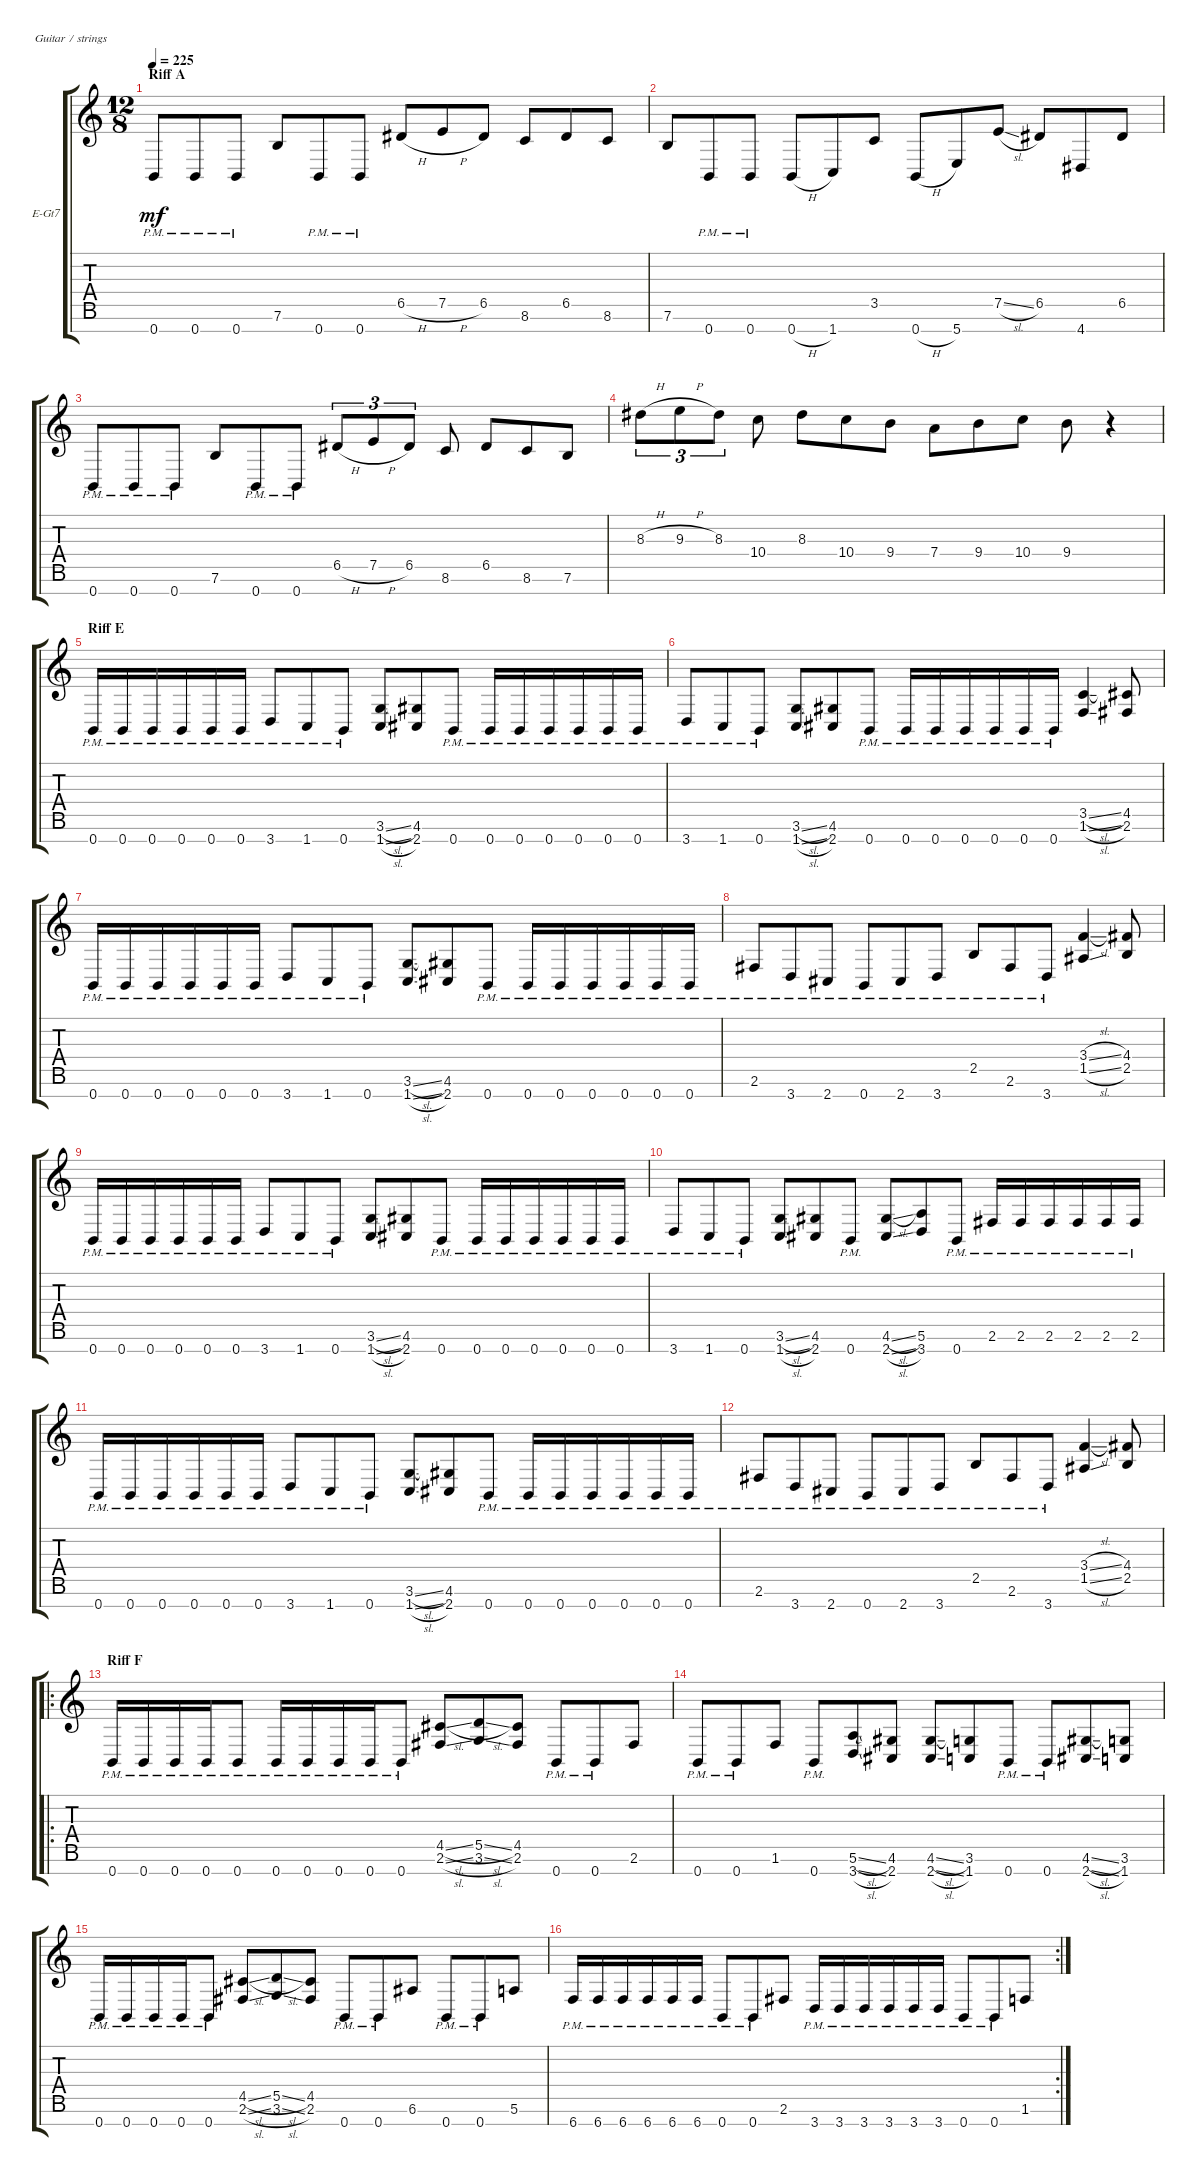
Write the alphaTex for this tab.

\defaultSystemsLayout 4
\bracketExtendMode groupsimilarinstruments
\firstSystemTrackNameOrientation horizontal
\otherSystemsTrackNameOrientation horizontal
\track ("Rhythm Guitar (L)" "E-Gt7") {instrument overdrivenguitar}
\staff {score tabs}
\tuning (E4 B3 G3 D3 A2 E2 B1)
\ts (12 8)
\section ("" "Riff A")
\tempo 225
\clef g2
\ks c
0.7{pm}.8{dy mf} 0.7{pm}.8 0.7{pm}.8 7.6.8 0.7{pm}.8 0.7{pm}.8 6.5{h}.8 7.5{h}.8 6.5.8 8.6.8 6.5.8 8.6.8 |
7.6.8 0.7{pm}.8 0.7{pm}.8 0.7{h}.8 1.7.8 3.5.8 0.7{h}.8 5.7.8 7.5{sl}.8 6.5.8 4.7.8 6.5.8 |
0.7{pm}.8 0.7{pm}.8 0.7{pm}.8 7.6.8 0.7{pm}.8 0.7{pm}.8 6.5{h}.8{tu (3 2)} 7.5{h}.8{tu (3 2)} 6.5.8{tu (3 2)} 8.6.8 6.5.8 8.6.8 7.6.8 |
8.3{h}.8{tu (3 2)} 9.3{h}.8{tu (3 2)} 8.3.8{tu (3 2)} 10.4.8 8.3.8 10.4.8 9.4.8 7.4.8 9.4.8 10.4.8 9.4.8 r.4 |
\section ("" "Riff E")
0.7{pm}.16 0.7{pm}.16 0.7{pm}.16 0.7{pm}.16 0.7{pm}.16 0.7{pm}.16 3.7{pm}.8 1.7{pm}.8 0.7{pm}.8 (1.7{sl} 3.6{sl}).8 (2.7 4.6).8 0.7{pm}.8 0.7{pm}.16 0.7{pm}.16 0.7{pm}.16 0.7{pm}.16 0.7{pm}.16 0.7{pm}.16 |
3.7{pm}.8 1.7{pm}.8 0.7{pm}.8 (1.7{sl} 3.6{sl}).8 (2.7 4.6).8 0.7{pm}.8 0.7{pm}.16 0.7{pm}.16 0.7{pm}.16 0.7{pm}.16 0.7{pm}.16 0.7{pm}.16 (1.6{sl} 3.5{sl}).4 (2.6 4.5).8 |
0.7{pm}.16 0.7{pm}.16 0.7{pm}.16 0.7{pm}.16 0.7{pm}.16 0.7{pm}.16 3.7{pm}.8 1.7{pm}.8 0.7{pm}.8 (1.7{sl} 3.6{sl}).8 (2.7 4.6).8 0.7{pm}.8 0.7{pm}.16 0.7{pm}.16 0.7{pm}.16 0.7{pm}.16 0.7{pm}.16 0.7{pm}.16 |
2.6{pm}.8 3.7{pm}.8 2.7{pm}.8 0.7{pm}.8 2.7{pm}.8 3.7{pm}.8 2.5{pm}.8 2.6{pm}.8 3.7{pm}.8 (1.5{sl} 3.4{sl}).4 (2.5 4.4).8 |
0.7{pm}.16 0.7{pm}.16 0.7{pm}.16 0.7{pm}.16 0.7{pm}.16 0.7{pm}.16 3.7{pm}.8 1.7{pm}.8 0.7{pm}.8 (1.7{sl} 3.6{sl}).8 (2.7 4.6).8 0.7{pm}.8 0.7{pm}.16 0.7{pm}.16 0.7{pm}.16 0.7{pm}.16 0.7{pm}.16 0.7{pm}.16 |
3.7{pm}.8 1.7{pm}.8 0.7{pm}.8 (1.7{sl} 3.6{sl}).8 (2.7 4.6).8 0.7{pm}.8 (2.7{sl} 4.6{sl}).8 (3.7 5.6).8 0.7{pm}.8 2.6{pm}.16 2.6{pm}.16 2.6{pm}.16 2.6{pm}.16 2.6{pm}.16 2.6{pm}.16 |
0.7{pm}.16 0.7{pm}.16 0.7{pm}.16 0.7{pm}.16 0.7{pm}.16 0.7{pm}.16 3.7{pm}.8 1.7{pm}.8 0.7{pm}.8 (1.7{sl} 3.6{sl}).8 (2.7 4.6).8 0.7{pm}.8 0.7{pm}.16 0.7{pm}.16 0.7{pm}.16 0.7{pm}.16 0.7{pm}.16 0.7{pm}.16 |
2.6{pm}.8 3.7{pm}.8 2.7{pm}.8 0.7{pm}.8 2.7{pm}.8 3.7{pm}.8 2.5{pm}.8 2.6{pm}.8 3.7{pm}.8 (1.5{sl} 3.4{sl}).4 (2.5 4.4).8 |
\ro
\section ("" "Riff F")
0.7{pm}.16 0.7{pm}.16 0.7{pm}.16 0.7{pm}.16 0.7{pm}.8 0.7{pm}.16 0.7{pm}.16 0.7{pm}.16 0.7{pm}.16 0.7{pm}.8 (2.6{sl} 4.5{sl}).8 (3.6{sl} 5.5{sl}).8 (2.6 4.5).8 0.7{pm}.8 0.7{pm}.8 2.6.8 |
0.7{pm}.8 0.7{pm}.8 1.6.8 0.7{pm}.8 (3.7{sl} 5.6{sl}).8 (2.7 4.6).8 (2.7{sl} 4.6{sl}).8 (1.7 3.6).8 0.7{pm}.8 0.7{pm}.8 (2.7{sl} 4.6{sl}).8 (1.7 3.6).8 |
0.7{pm}.16 0.7{pm}.16 0.7{pm}.16 0.7{pm}.16 0.7{pm}.8 (2.6{sl} 4.5{sl}).8 (3.6{sl} 5.5{sl}).8 (2.6 4.5).8 0.7{pm}.8 0.7{pm}.8 6.6.8 0.7{pm}.8 0.7{pm}.8 5.6.8 |
\rc 2
6.7{pm}.16 6.7{pm}.16 6.7{pm}.16 6.7{pm}.16 6.7{pm}.16 6.7{pm}.16 0.7{pm}.8 0.7{pm}.8 2.6.8 3.7{pm}.16 3.7{pm}.16 3.7{pm}.16 3.7{pm}.16 3.7{pm}.16 3.7{pm}.16 0.7{pm}.8 0.7{pm}.8 1.6.8
